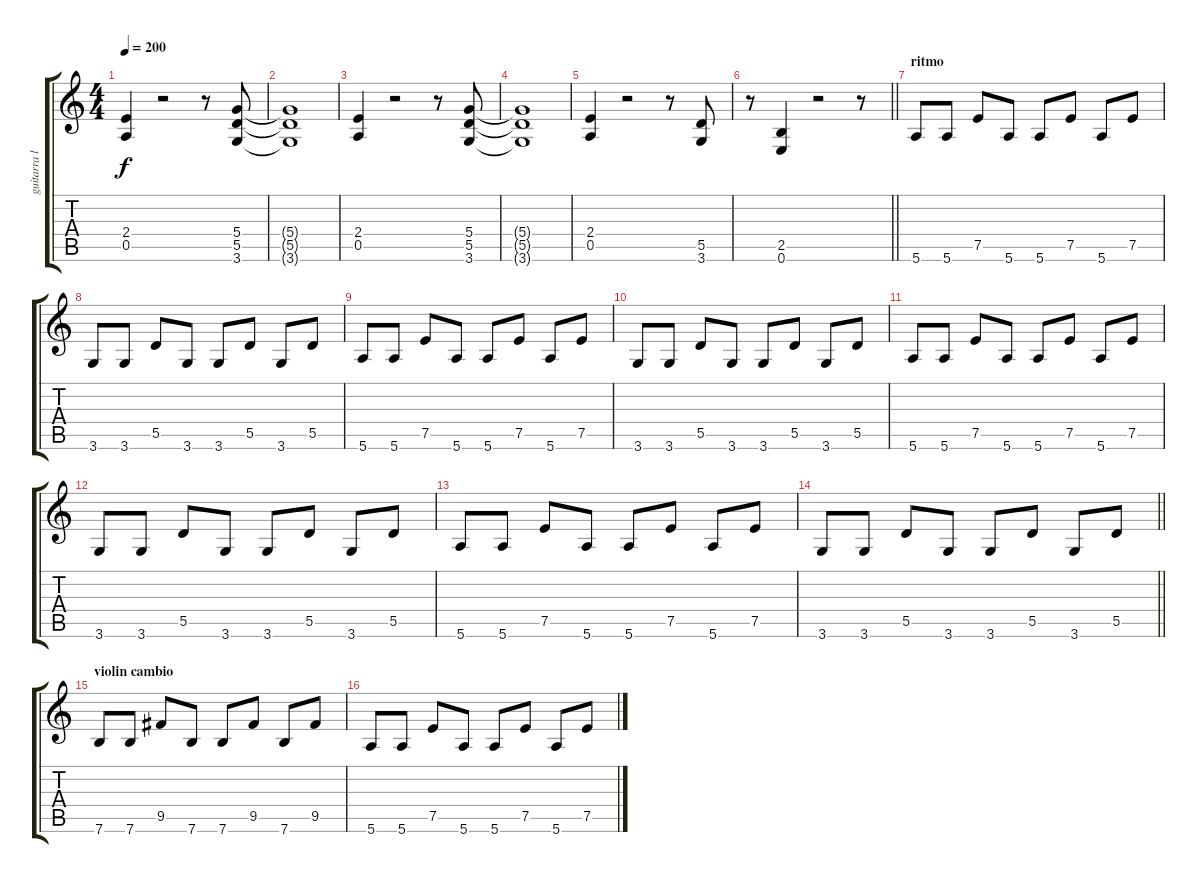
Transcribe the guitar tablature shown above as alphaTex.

\track ("guitarra lider" "guitarra l") {instrument distortionguitar}
\staff {score tabs}
\tuning (E4 B3 G3 D3 A2 E2) {hide}
\ts (4 4)
\tempo 200
\clef g2
\ks c
(2.4 0.5).4{dy f} r.2 r.8 (5.4 5.5 3.6).8 |
(5.4{t} 5.5{t} 3.6{t}).1 |
(2.4 0.5).4 r.2 r.8 (5.4 5.5 3.6).8 |
(5.4{t} 5.5{t} 3.6{t}).1 |
(2.4 0.5).4 r.2 r.8 (5.5 3.6).8 |
\barLineRight lightlight
r.8 (2.5 0.6).4 r.2 r.8 |
\section ("" "ritmo")
5.6.8 5.6.8 7.5.8 5.6.8 5.6.8 7.5.8 5.6.8 7.5.8 |
3.6.8 3.6.8 5.5.8 3.6.8 3.6.8 5.5.8 3.6.8 5.5.8 |
5.6.8 5.6.8 7.5.8 5.6.8 5.6.8 7.5.8 5.6.8 7.5.8 |
3.6.8 3.6.8 5.5.8 3.6.8 3.6.8 5.5.8 3.6.8 5.5.8 |
5.6.8 5.6.8 7.5.8 5.6.8 5.6.8 7.5.8 5.6.8 7.5.8 |
3.6.8 3.6.8 5.5.8 3.6.8 3.6.8 5.5.8 3.6.8 5.5.8 |
5.6.8 5.6.8 7.5.8 5.6.8 5.6.8 7.5.8 5.6.8 7.5.8 |
\barLineRight lightlight
3.6.8 3.6.8 5.5.8 3.6.8 3.6.8 5.5.8 3.6.8 5.5.8 |
\section ("" "violin cambio")
7.6.8 7.6.8 9.5.8 7.6.8 7.6.8 9.5.8 7.6.8 9.5.8 |
5.6.8 5.6.8 7.5.8 5.6.8 5.6.8 7.5.8 5.6.8 7.5.8
